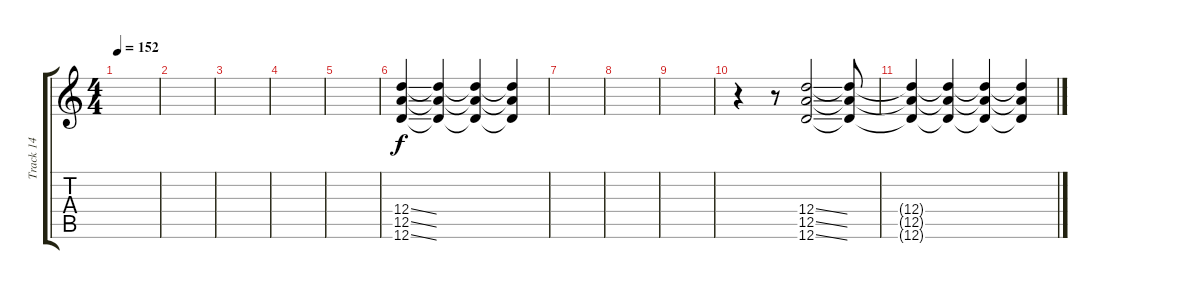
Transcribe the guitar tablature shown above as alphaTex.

\track ("Track 14" "Track 14") {instrument distortionguitar}
\staff {score tabs}
\tuning (E4 B3 G3 D3 A2 D2) {hide}
\ts (4 4)
\tempo 152
\clef g2
\ks c
|
|
|
|
|
(12.4{ss} 12.5{ss} 12.6{ss}).4{balance 0} (12.4{t} 12.5{t} 12.6{t}).4 (12.4{t} 12.5{t} 12.6{t}).4 (12.4{t} 12.5{t} 12.6{t}).4 |
|
|
|
r.4 r.8 (12.4{ss} 12.5{ss} 12.6{ss}).2 (12.4{t} 12.5{t} 12.6{t}).8 |
(12.4{t} 12.5{t} 12.6{t}).4 (12.4{t} 12.5{t} 12.6{t}).4 (12.4{t} 12.5{t} 12.6{t}).4 (12.4{t} 12.5{t} 12.6{t}).4
